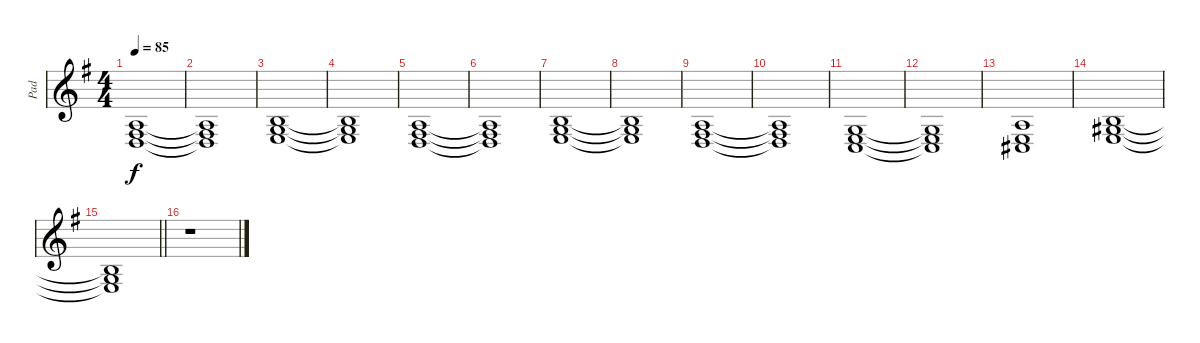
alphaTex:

\track ("Pad" "Pad") {instrument pad2warm}
\staff {score}
\tuning (E4 B3 G3 D3 A2 E2) {hide}
\ts (4 4)
\tempo 85
\clef g2
\ks g
(2.3 0.4 9.5).1{dy f} |
(2.3{t} 0.4{t} 9.5{t}).1 |
(0.2 0.3 2.4).1 |
(0.2{t} 0.3{t} 2.4{t}).1 |
(2.3 0.4 9.5).1 |
(2.3{t} 0.4{t} 9.5{t}).1 |
(0.2 0.3 2.4).1 |
(0.2{t} 0.3{t} 2.4{t}).1 |
(2.3 0.4 9.5).1 |
(2.3{t} 0.4{t} 9.5{t}).1 |
(0.3 2.4 3.5).1 |
(0.3{t} 2.4{t} 3.5{t}).1 |
(2.3 2.4 4.5).1 |
(0.2 1.3 2.4).1 |
\barLineRight lightlight
(0.2{t} 1.3{t} 2.4{t}).1 |
r.1
